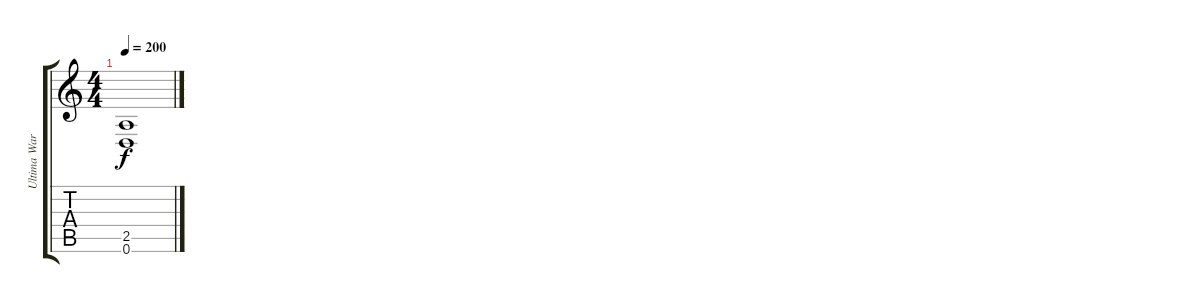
\track ("Ultima Warrior" "Ultima War") {instrument distortionguitar}
\staff {score tabs}
\tuning (D4 A3 F3 C3 G2 D2) {hide}
\ts (4 4)
\tempo 200
\clef g2
\ks c
(2.5 0.6).1{dy f}
